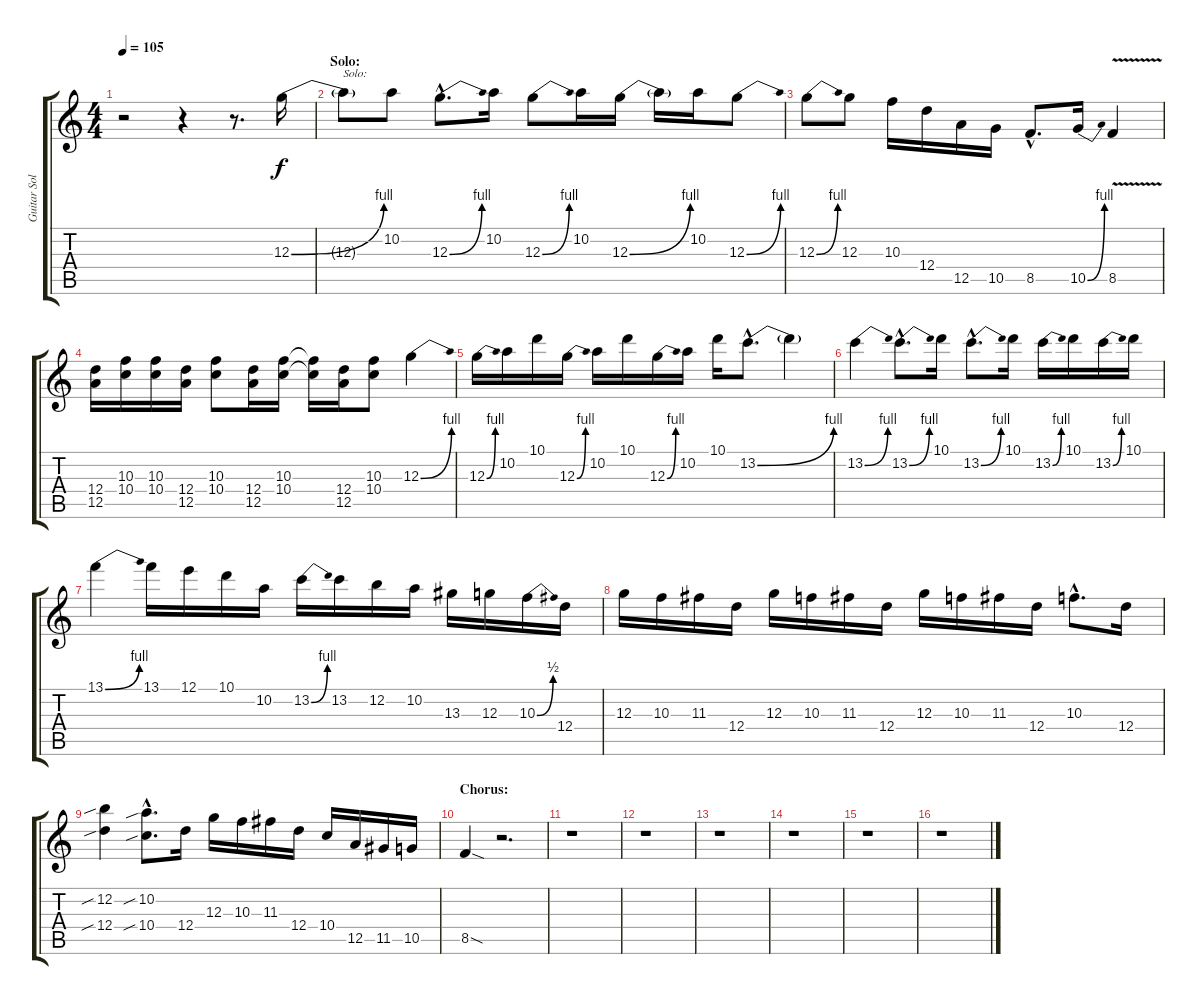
\track ("Guitar Solo's" "Guitar Sol") {instrument distortionguitar}
\staff {score tabs}
\tuning (E4 B3 G3 D3 A2 E2) {hide}
\ts (4 4)
\tempo 105
\clef g2
\ks c
r.2{dy f} r.4 r.8{d} 12.3{be (bend 0 0 60 4)}.16 |
\section ("" "Solo:")
12.3{t}.8{txt "Solo:"} 10.2.8 12.3{be (bend 0 0 60 4) hac}.8{d} 10.2.16 12.3{be (bend 0 0 60 4)}.8 10.2.16 12.3{be (bend 0 0 60 4)}.16 12.3{t}.16 10.2.16 12.3{be (bend 0 0 60 4)}.8 |
12.3{be (bend 0 0 60 4)}.8 12.3.8 10.3.16 12.4.16 12.5.16 10.5.16 8.5{hac}.8{d} 10.5{be (bend 0 0 60 4)}.16 8.5{v}.4 |
(12.4 12.5).16 (10.3 10.4).16 (10.3 10.4).16 (12.4 12.5).16 (10.3 10.4).8 (12.4 12.5).16 (10.3 10.4).16 (10.3{t} 10.4{t}).16 (12.4 12.5).16 (10.3 10.4).8 12.3{be (bend 0 0 60 4)}.4 |
12.3{be (bend 0 0 60 4)}.16 10.2.16 10.1.16 12.3{be (bend 0 0 60 4)}.16 10.2.16 10.1.16 12.3{be (bend 0 0 60 4)}.16 10.2.16 10.1.16 13.2{be (bend 0 0 60 4) hac}.8{d} 13.2{t}.4 |
13.2{be (bend 0 0 60 4)}.4 13.2{be (bend 0 0 60 4) hac}.8{d} 10.1.16 13.2{be (bend 0 0 60 4) hac}.8{d} 10.1.16 13.2{be (bend 0 0 60 4)}.16 10.1.16 13.2{be (bend 0 0 60 4)}.16 10.1.16 |
13.1{be (bend 0 0 60 4)}.4 13.1.16 12.1.16 10.1.16 10.2.16 13.2{be (bend 0 0 60 4)}.16 13.2.16 12.2.16 10.2.16 13.3.16 12.3.16 10.3{be (bend 0 0 60 2)}.16 12.4.16 |
12.3.16 10.3.16 11.3.16 12.4.16 12.3.16 10.3.16 11.3.16 12.4.16 12.3.16 10.3.16 11.3.16 12.4.16 10.3{hac}.8{d} 12.4.16 |
(12.2{sib} 12.4{sib}).4 (10.2{sib hac} 10.4{sib hac}).8{d} 12.4.16 12.3.16 10.3.16 11.3.16 12.4.16 10.4.16 12.5.16 11.5.16 10.5.16 |
\section ("" "Chorus:")
8.5{sod}.4 r.2{d} |
r.1 |
r.1 |
r.1 |
r.1 |
r.1 |
r.1
